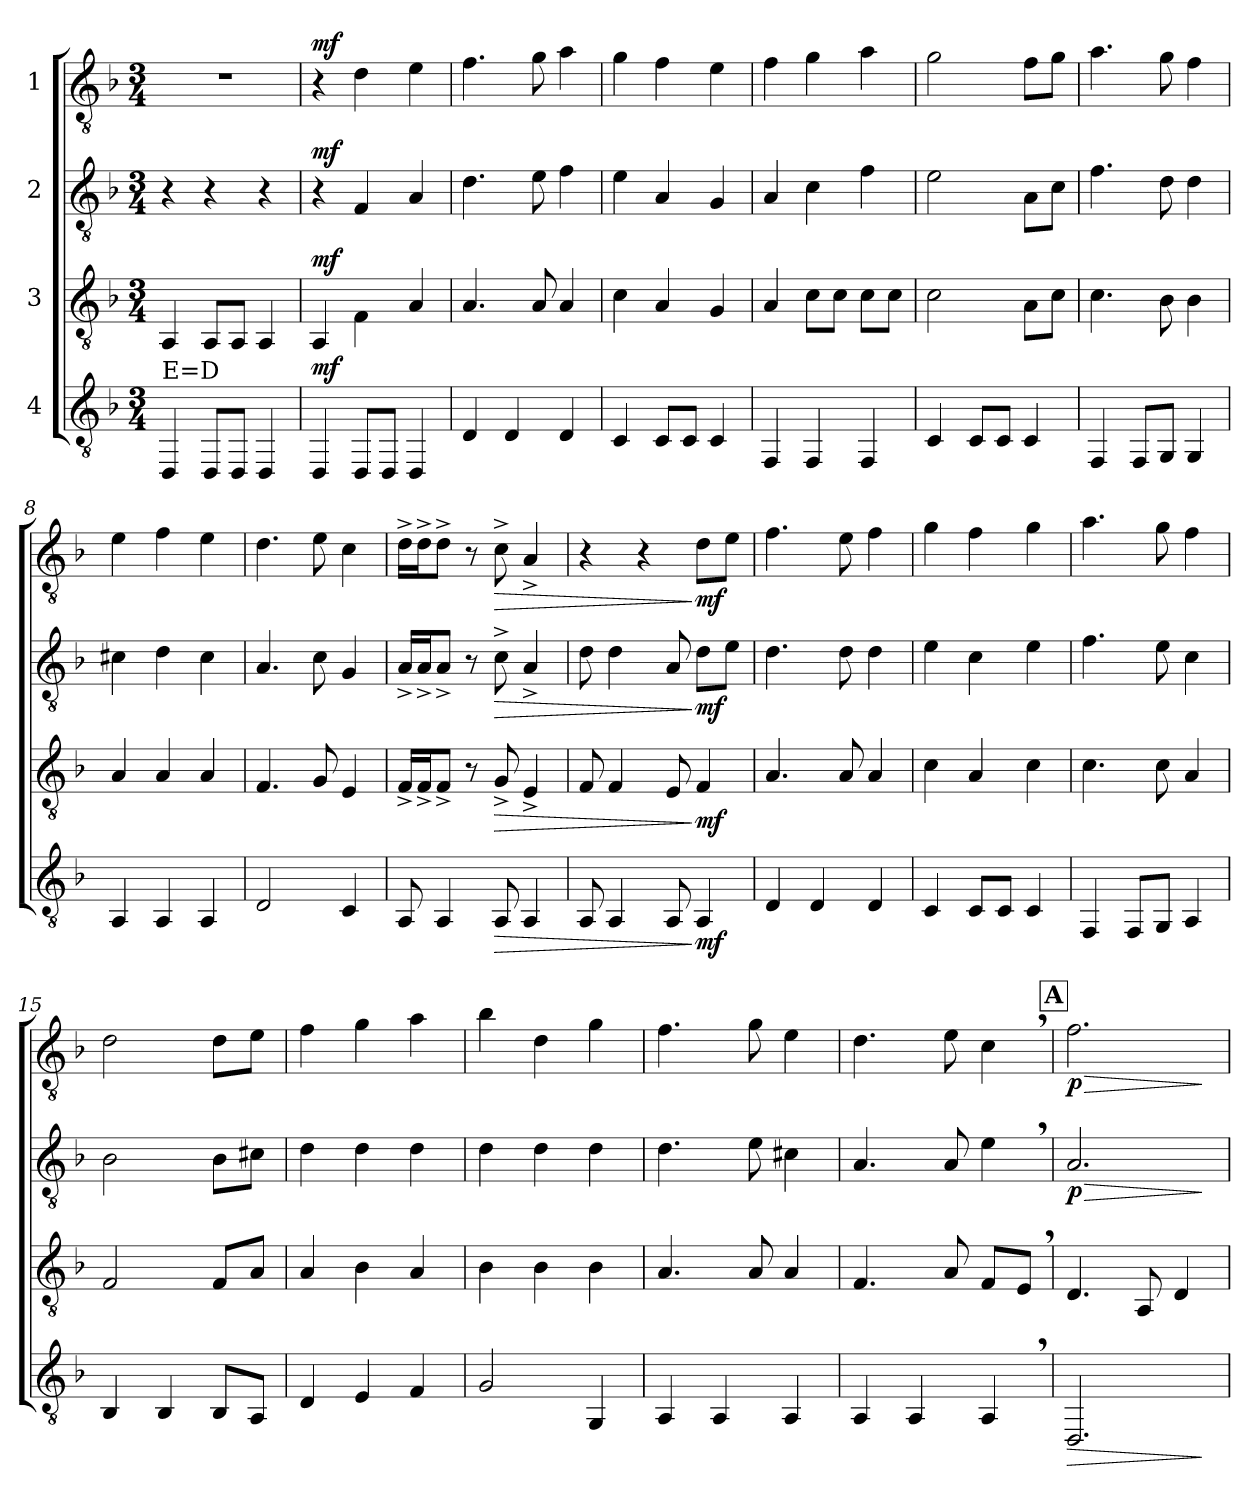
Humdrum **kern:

**kern	**dynam	**kern	**dynam	**kern	**dynam	**kern	**dynam
*part4	*part4	*part3	*part3	*part2	*part2	*part1	*part1
*staff4	*staff4	*staff3	*staff3	*staff2	*staff2	*staff1	*staff1
*I"4	*	*I"3	*	*I"2	*	*I"1	*
*clefGv2	*	*clefGv2	*	*clefGv2	*	*clefGv2	*
*k[b-]	*	*k[b-]	*	*k[b-]	*	*k[b-]	*
*d:	*	*d:	*	*d:	*	*d:	*
*M3/4	*	*M3/4	*	*M3/4	*	*M3/4	*
*MM120	*	*MM120	*	*MM120	*	*MM120	*
=1	=1	=1	=1	=1	=1	=1	=1
!LO:TX:a:t=E=D	!	!	!	!	!	!	!
4DD/	.	4AA/	.	4r	.	2.r	.
8DD/L	.	8AA/L	.	4r	.	.	.
8DD/J	.	8AA/J	.	.	.	.	.
4DD/	.	4AA/	.	4r	.	.	.
=2	=2	=2	=2	=2	=2	=2	=2
!	!LO:DY:a	!	!LO:DY:a	!	!LO:DY:a	!	!LO:DY:a
4DD/	mf	4AA/	mf	4r	mf	4r	mf
8DD/L	.	4F\	.	4F/	.	4d\	.
8DD/J	.	.	.	.	.	.	.
4DD/	.	4A/	.	4A/	.	4e\	.
=3	=3	=3	=3	=3	=3	=3	=3
4D/	.	4.A/	.	4.d\	.	4.f\	.
4D/	.	.	.	.	.	.	.
.	.	8A/	.	8e\	.	8g\	.
4D/	.	4A/	.	4f\	.	4a\	.
=4	=4	=4	=4	=4	=4	=4	=4
4C/	.	4c\	.	4e\	.	4g\	.
8C/L	.	4A/	.	4A/	.	4f\	.
8C/J	.	.	.	.	.	.	.
4C/	.	4G/	.	4G/	.	4e\	.
=5	=5	=5	=5	=5	=5	=5	=5
4FF/	.	4A/	.	4A/	.	4f\	.
4FF/	.	8c\L	.	4c\	.	4g\	.
.	.	8c\J	.	.	.	.	.
4FF/	.	8c\L	.	4f\	.	4a\	.
.	.	8c\J	.	.	.	.	.
=6	=6	=6	=6	=6	=6	=6	=6
4C/	.	2c\	.	2e\	.	2g\	.
8C/L	.	.	.	.	.	.	.
8C/J	.	.	.	.	.	.	.
4C/	.	8A\L	.	8A\L	.	8f\L	.
.	.	8c\J	.	8c\J	.	8g\J	.
=7	=7	=7	=7	=7	=7	=7	=7
4FF/	.	4.c\	.	4.f\	.	4.a\	.
8FF/L	.	.	.	.	.	.	.
8GG/J	.	8B-\	.	8d\	.	8g\	.
4GG/	.	4B-\	.	4d\	.	4f\	.
=8	=8	=8	=8	=8	=8	=8	=8
4AA/	.	4A/	.	4c#X\	.	4e\	.
4AA/	.	4A/	.	4d\	.	4f\	.
4AA/	.	4A/	.	4c#\	.	4e\	.
=9	=9	=9	=9	=9	=9	=9	=9
2D/	.	4.F/	.	4.A/	.	4.d\	.
.	.	8G/	.	8c\	.	8e\	.
4C/	.	4E/	.	4G/	.	4c\	.
!!LO:LB:g=z
=10	=10	=10	=10	=10	=10	=10	=10
8AA/	.	16F^/LL	.	16A^/LL	.	16d^\LL	.
.	.	16F^/J	.	16A^/J	.	16d^\J	.
4AA/	.	8F^/J	.	8A^/J	.	8d^\J	.
.	.	8r	.	8r	.	8r	.
!	!LO:HP:b	!	!LO:HP:b	!	!LO:HP:b	!	!LO:HP:b
8AA/	>	8G^/	>	8c^\	>	8c^\	>
4AA/	.	4E^/	.	4A^/	.	4A^/	.
=11	=11	=11	=11	=11	=11	=11	=11
8AA/	.	8F/	.	8d\	.	4r	.
4AA/	.	4F/	.	4d\	.	.	.
.	.	.	.	.	.	4r	.
8AA/	.	8E/	.	8A/	.	.	.
!	!LO:DY:n=1:b	!	!LO:DY:n=1:b	!	!LO:DY:n=1:b	!	!LO:DY:n=1:b
4AA/	] mf	4F/	] mf	8d\L	] mf	8d\L	] mf
.	.	.	.	8e\J	.	8e\J	.
=12	=12	=12	=12	=12	=12	=12	=12
4D/	.	4.A/	.	4.d\	.	4.f\	.
4D/	.	.	.	.	.	.	.
.	.	8A/	.	8d\	.	8e\	.
4D/	.	4A/	.	4d\	.	4f\	.
=13	=13	=13	=13	=13	=13	=13	=13
4C/	.	4c\	.	4e\	.	4g\	.
8C/L	.	4A/	.	4c\	.	4f\	.
8C/J	.	.	.	.	.	.	.
4C/	.	4c\	.	4e\	.	4g\	.
=14	=14	=14	=14	=14	=14	=14	=14
4FF/	.	4.c\	.	4.f\	.	4.a\	.
8FF/L	.	.	.	.	.	.	.
8GG/J	.	8c\	.	8e\	.	8g\	.
4AA/	.	4A/	.	4c\	.	4f\	.
=15	=15	=15	=15	=15	=15	=15	=15
4BB-/	.	2F/	.	2B-\	.	2d\	.
4BB-/	.	.	.	.	.	.	.
8BB-/L	.	8F/L	.	8B-\L	.	8d\L	.
8AA/J	.	8A/J	.	8c#X\J	.	8e\J	.
=16	=16	=16	=16	=16	=16	=16	=16
4D/	.	4A/	.	4d\	.	4f\	.
4E/	.	4B-\	.	4d\	.	4g\	.
4F/	.	4A/	.	4d\	.	4a\	.
=17	=17	=17	=17	=17	=17	=17	=17
2G/	.	4B-\	.	4d\	.	4b-\	.
.	.	4B-\	.	4d\	.	4d\	.
4GG/	.	4B-\	.	4d\	.	4g\	.
=18	=18	=18	=18	=18	=18	=18	=18
4AA/	.	4.A/	.	4.d\	.	4.f\	.
4AA/	.	.	.	.	.	.	.
.	.	8A/	.	8e\	.	8g\	.
4AA/	.	4A/	.	4c#X\	.	4e\	.
!!LO:LB:g=z
=19	=19	=19	=19	=19	=19	=19	=19
4AA/	.	4.F/	.	4.A/	.	4.d\	.
4AA/	.	.	.	.	.	.	.
.	.	8A/	.	8A/	.	8e\	.
4AA,/	.	8F/L	.	4e,\	.	4c,\	.
.	.	8E,/J	.	.	.	.	.
!!LO:REH:place=s1:a:B:fs=14:t=A
=20	=20	=20	=20	=20	=20	=20	=20
!	!LO:HP:b	!	!	!	!LO:HP:b	!	!LO:HP:b
!	!LO:DY:n=1:b	!	!	!	!	!	!
!	!LO:DY:n=2:a	!	!	!	!LO:DY:n=1:b	!	!LO:DY:n=1:b
2.DD/	> p f	4.D/	.	2.A/	> p	2.f\	> p
.	.	8AA/	.	.	.	.	.
.	.	4D/	.	.	.	.	.
.	]	.	.	.	]	.	]
=	=	=	=	=	=	=	=
*-	*-	*-	*-	*-	*-	*-	*-
